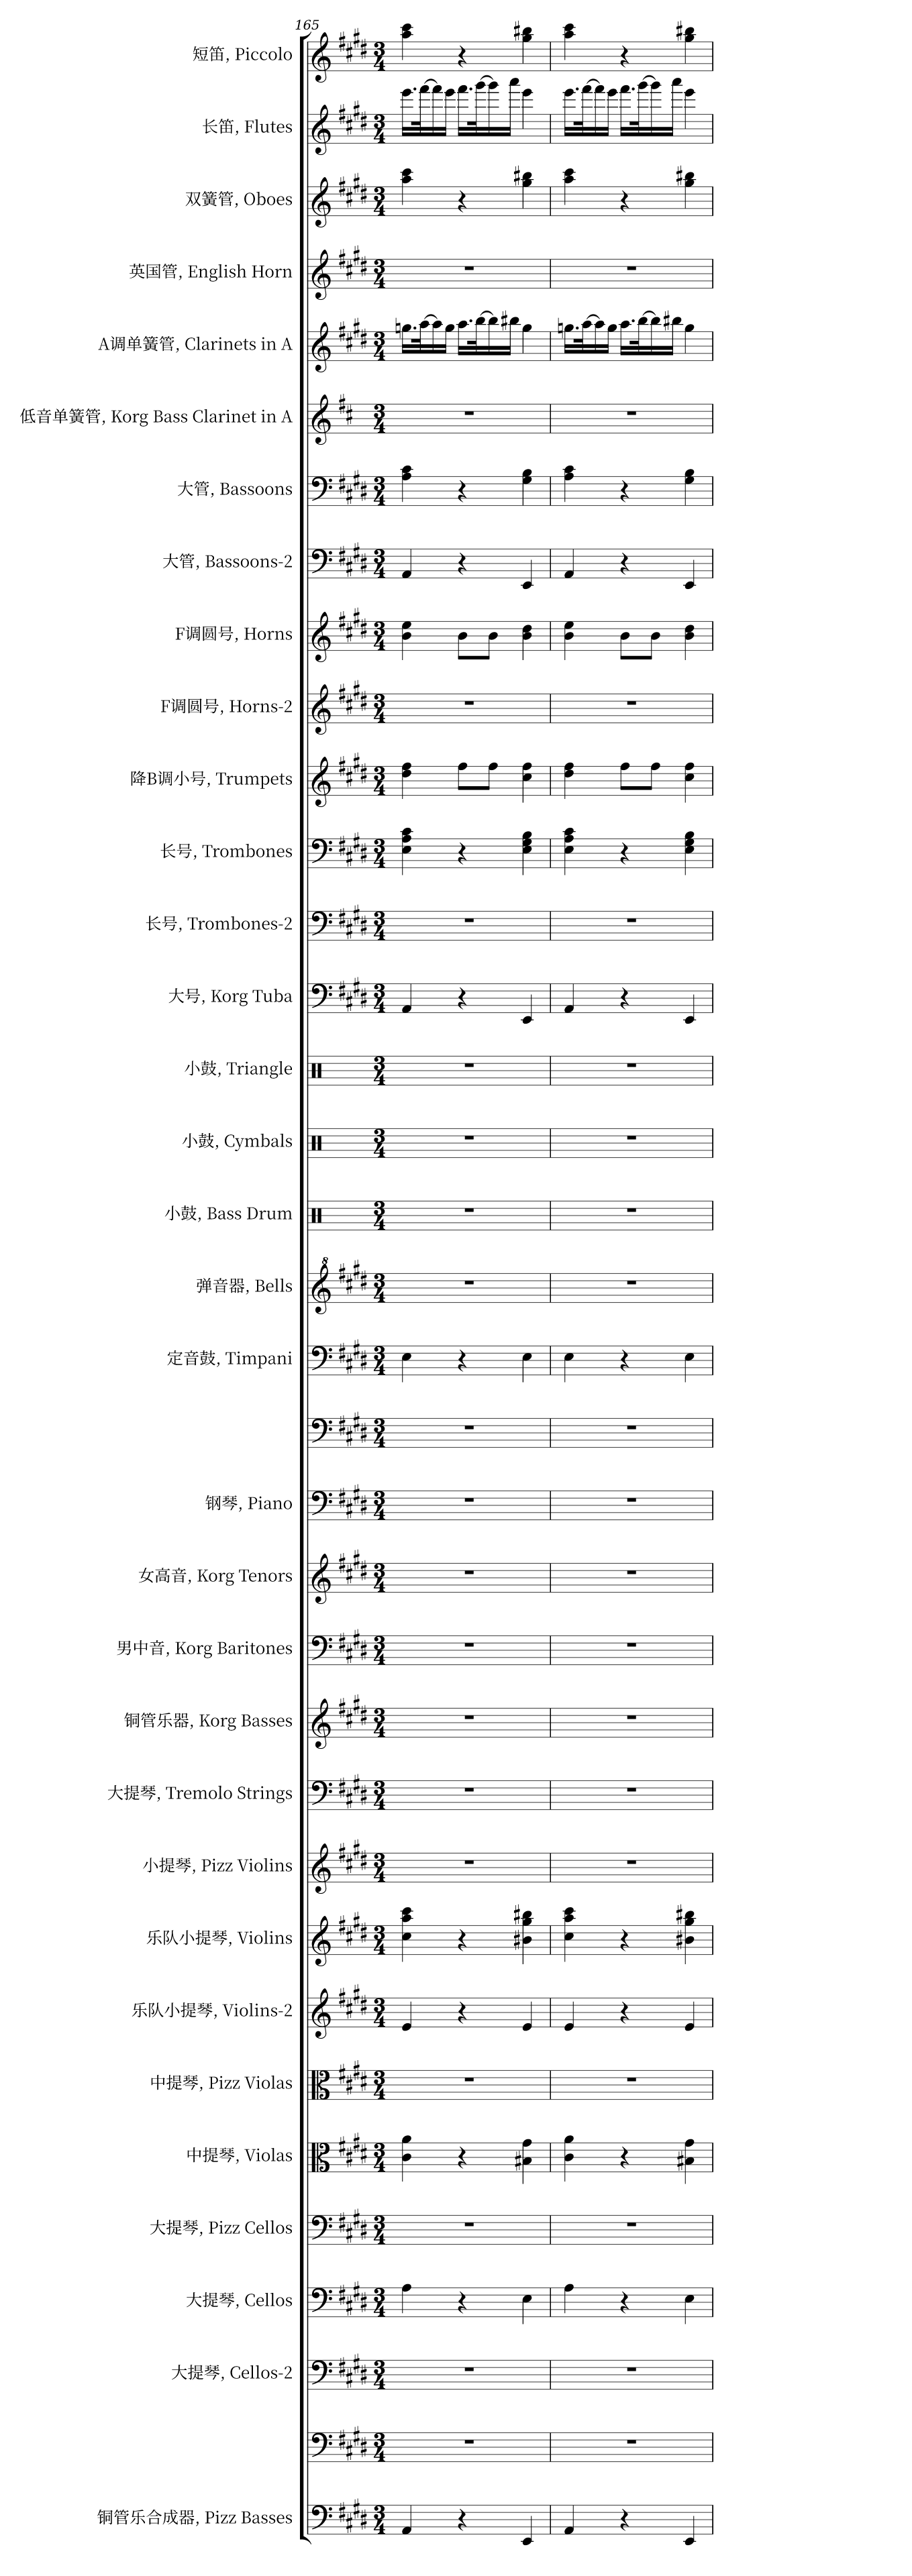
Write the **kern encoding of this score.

**kern	**kern	**kern	**kern	**kern	**kern	**kern	**kern	**kern	**kern	**kern	**kern	**kern	**kern	**kern	**kern	**kern	**kern	**kern	**kern	**kern	**kern	**kern	**kern	**kern	**kern	**kern	**kern	**kern	**kern	**kern	**kern	**kern	**kern	**kern
*part33	*part33	*part32	*part31	*part30	*part29	*part28	*part27	*part26	*part25	*part24	*part23	*part22	*part21	*part20	*part20	*part19	*part18	*part17	*part16	*part15	*part14	*part13	*part12	*part11	*part10	*part9	*part8	*part7	*part6	*part5	*part4	*part3	*part2	*part1
*staff35	*staff34	*staff33	*staff32	*staff31	*staff30	*staff29	*staff28	*staff27	*staff26	*staff25	*staff24	*staff23	*staff22	*staff21	*staff20	*staff19	*staff18	*staff17	*staff16	*staff15	*staff14	*staff13	*staff12	*staff11	*staff10	*staff9	*staff8	*staff7	*staff6	*staff5	*staff4	*staff3	*staff2	*staff1
*I"铜管乐合成器, Pizz Basses	*	*I"大提琴, Cellos-2	*I"大提琴, Cellos	*I"大提琴, Pizz Cellos	*I"中提琴, Violas	*I"中提琴, Pizz Violas	*I"乐队小提琴, Violins-2	*I"乐队小提琴, Violins	*I"小提琴, Pizz Violins	*I"大提琴, Tremolo Strings	*I"铜管乐器, Korg Basses	*I"男中音, Korg Baritones	*I"女高音, Korg Tenors	*I"钢琴, Piano	*	*I"定音鼓, Timpani	*I"弹音器, Bells	*I"小鼓, Bass Drum	*I"小鼓, Cymbals	*I"小鼓, Triangle	*I"大号, Korg Tuba	*I"长号, Trombones-2	*I"长号, Trombones	*I"降B调小号, Trumpets	*I"F调圆号, Horns-2	*I"F调圆号, Horns	*I"大管, Bassoons-2	*I"大管, Bassoons	*I"低音单簧管, Korg Bass Clarinet in A	*I"A调单簧管, Clarinets in A	*I"英国管, English Horn	*I"双簧管, Oboes	*I"长笛, Flutes	*I"短笛, Piccolo
*	*	*	*	*	*I'Vla.	*I'Vla.	*I'Vlns.	*I'Vlns.	*I'Vln.	*	*	*I'Bar.	*	*I'Pno.	*	*I'Timp.	*	*	*	*	*I'Tba.	*I'Tbn.	*I'Tbn.	*I'B♭ Tpt.	*I'F Hn.	*I'F Hn.	*I'Bsn.	*I'Bsn.	*I'B. Cl.	*I'A Cl.	*I'E. Hn.	*I'Ob.	*I'Fl.	*I'Picc.
!!LO:PB:g=z
*clefF4	*clefF4	*clefF4	*clefF4	*clefF4	*clefC3	*clefC3	*clefG2	*clefG2	*clefG2	*clefF4	*clefG2	*clefF4	*clefG2	*clefF4	*clefF4	*clefF4	*clefG^2	*clefX	*clefX	*clefX	*clefF4	*clefF4	*clefF4	*clefG2	*clefG2	*clefG2	*clefF4	*clefF4	*clefG2	*clefG2	*clefG2	*clefG2	*clefG2	*clefG2
*	*	*	*	*	*	*	*	*	*	*	*	*	*	*	*	*	*	*	*	*	*	*	*	*ITrd1c2	*ITrd4c7	*ITrd4c7	*	*	*ITrd8c14	*ITrd2c3	*ITrd4c7	*	*	*ITrd-7c-12
*k[f#c#g#d#]	*k[f#c#g#d#]	*k[f#c#g#d#]	*k[f#c#g#d#]	*k[f#c#g#d#]	*k[f#c#g#d#]	*k[f#c#g#d#]	*k[f#c#g#d#]	*k[f#c#g#d#]	*k[f#c#g#d#]	*k[f#c#g#d#]	*k[f#c#g#d#]	*k[f#c#g#d#]	*k[f#c#g#d#]	*k[f#c#g#d#]	*k[f#c#g#d#]	*k[f#c#g#d#]	*k[f#c#g#d#]	*k[]	*k[]	*k[]	*k[f#c#g#d#]	*k[f#c#g#d#]	*k[f#c#g#d#]	*k[f#c#]	*k[f#c#g#]	*k[f#c#g#]	*k[f#c#g#d#]	*k[f#c#g#d#]	*k[f#c#]	*k[f#c#g#d#a#e#b#]	*k[f#c#g#]	*k[f#c#g#d#]	*k[f#c#g#d#]	*k[f#c#g#d#]
*M3/4	*M3/4	*M3/4	*M3/4	*M3/4	*M3/4	*M3/4	*M3/4	*M3/4	*M3/4	*M3/4	*M3/4	*M3/4	*M3/4	*M3/4	*M3/4	*M3/4	*M3/4	*M3/4	*M3/4	*M3/4	*M3/4	*M3/4	*M3/4	*M3/4	*M3/4	*M3/4	*M3/4	*M3/4	*M3/4	*M3/4	*M3/4	*M3/4	*M3/4	*M3/4
*MM129	*MM129	*MM129	*MM129	*MM129	*MM129	*MM129	*MM129	*MM129	*MM129	*MM129	*MM129	*MM129	*MM129	*MM129	*MM129	*MM129	*MM129	*MM129	*MM129	*MM129	*MM129	*MM129	*MM129	*MM129	*MM129	*MM129	*MM129	*MM129	*MM129	*MM129	*MM129	*MM129	*MM129	*MM129
=165	=165	=165	=165	=165	=165	=165	=165	=165	=165	=165	=165	=165	=165	=165	=165	=165	=165	=165	=165	=165	=165	=165	=165	=165	=165	=165	=165	=165	=165	=165	=165	=165	=165	=165
4AA/	2.r	2.r	4A\	2.r	4c#\ 4a\	2.r	4e/	4cc#\ 4aa\ 4ccc#\	2.r	2.r	2.r	2.r	2.r	2.r	2.r	4E\	2.r	2.r	2.r	2.r	4AA/	2.r	4E\ 4A\ 4c#\	4cc#\ 4ee\	2.r	4e\ 4a\	4AA/	4A\ 4c#\	2.r	16.een\LL	2.r	4aa\ 4ccc#\	16.eee\LL	4aaa\ 4cccc#\
.	.	.	.	.	.	.	.	.	.	.	.	.	.	.	.	.	.	.	.	.	.	.	.	.	.	.	.	.	.	[32ff#\K	.	.	[32fff#\K	.
.	.	.	.	.	.	.	.	.	.	.	.	.	.	.	.	.	.	.	.	.	.	.	.	.	.	.	.	.	.	16ff#\]	.	.	16fff#\]	.
.	.	.	.	.	.	.	.	.	.	.	.	.	.	.	.	.	.	.	.	.	.	.	.	.	.	.	.	.	.	16ee\JJ	.	.	16eee\JJ	.
*	*	*	*	*	*	*	*	*	*	*	*	*	*	*	*	*	*	*	*	*	*	*	*	*	*	*	*	*	*	*	*	*	*	*MM130
4r	.	.	4r	.	4r	.	4r	4r	.	.	.	.	.	.	.	4r	.	.	.	.	4r	.	4r	8ee\L	.	8e\L	4r	4r	.	16.ff#\LL	.	4r	16.fff#\LL	4r
.	.	.	.	.	.	.	.	.	.	.	.	.	.	.	.	.	.	.	.	.	.	.	.	.	.	.	.	.	.	[32gg#\K	.	.	[32ggg#\K	.
.	.	.	.	.	.	.	.	.	.	.	.	.	.	.	.	.	.	.	.	.	.	.	.	8ee\J	.	8e\J	.	.	.	16gg#\]	.	.	16ggg#\]	.
.	.	.	.	.	.	.	.	.	.	.	.	.	.	.	.	.	.	.	.	.	.	.	.	.	.	.	.	.	.	16gg##X\JJ	.	.	16aaa\JJ	.
*	*	*	*	*	*	*	*	*	*	*	*	*	*	*	*	*	*	*	*	*	*	*	*	*	*	*	*	*	*	*	*	*	*	*MM131
4EE/	.	.	4E\	.	4B#X\ 4g#\	.	4e/	4b#X\ 4gg#\ 4bb#X\	.	.	.	.	.	.	.	4E\	.	.	.	.	4EE/	.	4E\ 4G#\ 4B\	4b\ 4ee\	.	4e\ 4g#\	4EE/	4G#\ 4B\	.	4ee\	.	4gg#\ 4bb#X\	4eee\	4ggg#\ 4bbb#X\
=166	=166	=166	=166	=166	=166	=166	=166	=166	=166	=166	=166	=166	=166	=166	=166	=166	=166	=166	=166	=166	=166	=166	=166	=166	=166	=166	=166	=166	=166	=166	=166	=166	=166	=166
*	*	*	*	*	*	*	*	*	*	*	*	*	*	*	*	*	*	*	*	*	*	*	*	*	*	*	*	*	*	*	*	*	*	*MM132
4AA/	2.r	2.r	4A\	2.r	4c#\ 4a\	2.r	4e/	4cc#\ 4aa\ 4ccc#\	2.r	2.r	2.r	2.r	2.r	2.r	2.r	4E\	2.r	2.r	2.r	2.r	4AA/	2.r	4E\ 4A\ 4c#\	4cc#\ 4ee\	2.r	4e\ 4a\	4AA/	4A\ 4c#\	2.r	16.een\LL	2.r	4aa\ 4ccc#\	16.eee\LL	4aaa\ 4cccc#\
.	.	.	.	.	.	.	.	.	.	.	.	.	.	.	.	.	.	.	.	.	.	.	.	.	.	.	.	.	.	[32ff#\K	.	.	[32fff#\K	.
.	.	.	.	.	.	.	.	.	.	.	.	.	.	.	.	.	.	.	.	.	.	.	.	.	.	.	.	.	.	16ff#\]	.	.	16fff#\]	.
.	.	.	.	.	.	.	.	.	.	.	.	.	.	.	.	.	.	.	.	.	.	.	.	.	.	.	.	.	.	16ee\JJ	.	.	16eee\JJ	.
*	*	*	*	*	*	*	*	*	*	*	*	*	*	*	*	*	*	*	*	*	*	*	*	*	*	*	*	*	*	*	*	*	*	*MM135
4r	.	.	4r	.	4r	.	4r	4r	.	.	.	.	.	.	.	4r	.	.	.	.	4r	.	4r	8ee\L	.	8e\L	4r	4r	.	16.ff#\LL	.	4r	16.fff#\LL	4r
.	.	.	.	.	.	.	.	.	.	.	.	.	.	.	.	.	.	.	.	.	.	.	.	.	.	.	.	.	.	[32gg#\K	.	.	[32ggg#\K	.
.	.	.	.	.	.	.	.	.	.	.	.	.	.	.	.	.	.	.	.	.	.	.	.	8ee\J	.	8e\J	.	.	.	16gg#\]	.	.	16ggg#\]	.
.	.	.	.	.	.	.	.	.	.	.	.	.	.	.	.	.	.	.	.	.	.	.	.	.	.	.	.	.	.	16gg##X\JJ	.	.	16aaa\JJ	.
*	*	*	*	*	*	*	*	*	*	*	*	*	*	*	*	*	*	*	*	*	*	*	*	*	*	*	*	*	*	*	*	*	*	*MM137
4EE/	.	.	4E\	.	4B#X\ 4g#\	.	4e/	4b#X\ 4gg#\ 4bb#X\	.	.	.	.	.	.	.	4E\	.	.	.	.	4EE/	.	4E\ 4G#\ 4B\	4b\ 4ee\	.	4e\ 4g#\	4EE/	4G#\ 4B\	.	4ee\	.	4gg#\ 4bb#X\	4eee\	4ggg#\ 4bbb#X\
=	=	=	=	=	=	=	=	=	=	=	=	=	=	=	=	=	=	=	=	=	=	=	=	=	=	=	=	=	=	=	=	=	=	=
*-	*-	*-	*-	*-	*-	*-	*-	*-	*-	*-	*-	*-	*-	*-	*-	*-	*-	*-	*-	*-	*-	*-	*-	*-	*-	*-	*-	*-	*-	*-	*-	*-	*-	*-
